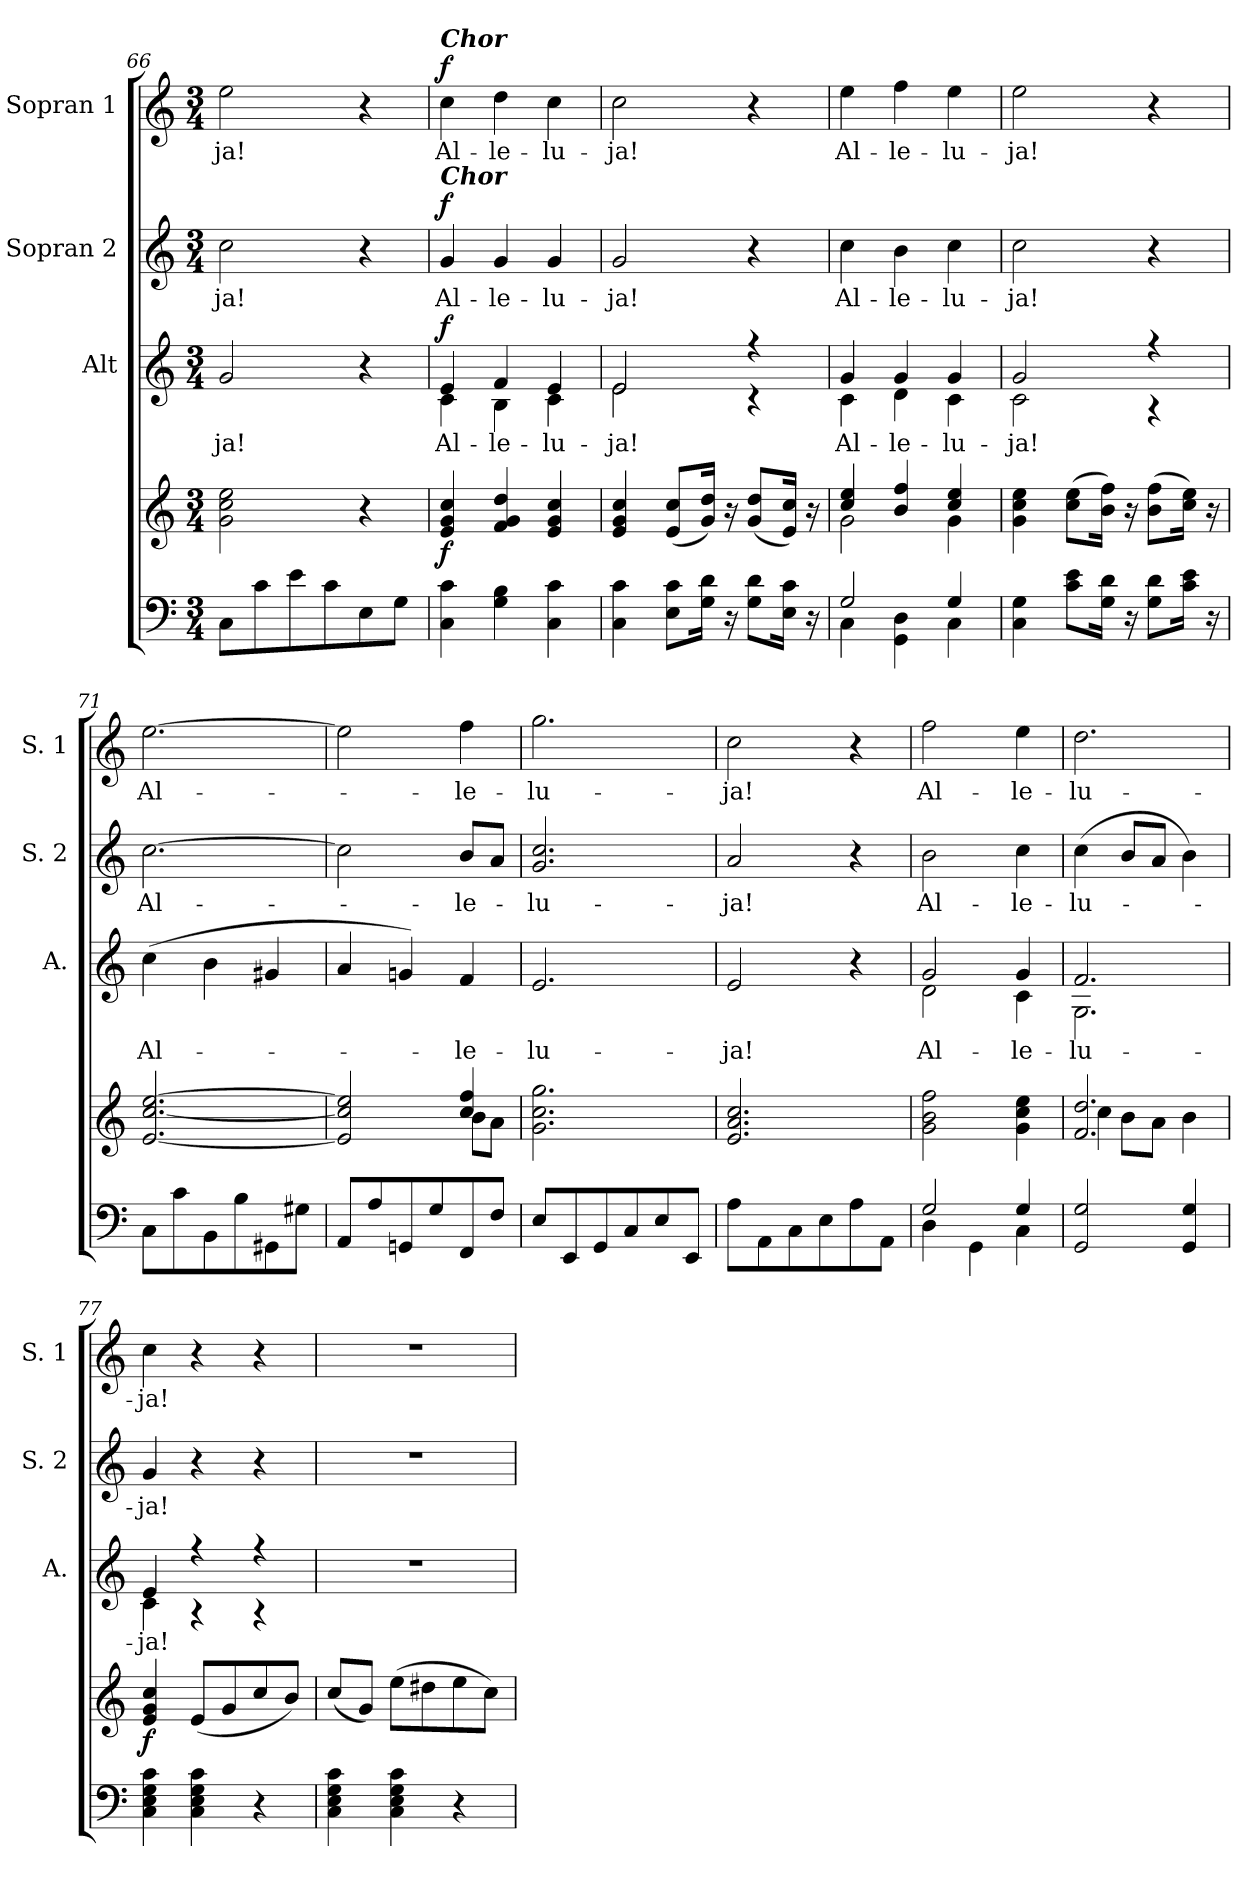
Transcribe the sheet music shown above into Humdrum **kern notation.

**kern	**kern	**dynam	**kern	**text	**dynam	**kern	**text	**dynam	**kern	**text	**dynam
*part4	*part4	*part4	*part3	*part3	*part3	*part2	*part2	*part2	*part1	*part1	*part1
*staff5	*staff4	*staff4/5	*staff3	*staff3	*staff3	*staff2	*staff2	*staff2	*staff1	*staff1	*staff1
*	*	*	*I"Alt	*	*	*I"Sopran 2	*	*	*I"Sopran 1	*	*
*	*	*	*I'A.	*	*	*I'S. 2	*	*	*I'S. 1	*	*
*clefF4	*clefG2	*	*clefG2	*	*	*clefG2	*	*	*clefG2	*	*
*k[]	*k[]	*	*k[]	*	*	*k[]	*	*	*k[]	*	*
*C:	*C:	*	*C:	*	*	*C:	*	*	*C:	*	*
*M3/4	*M3/4	*	*M3/4	*	*	*M3/4	*	*	*M3/4	*	*
=66	=66	=66	=66	=66	=66	=66	=66	=66	=66	=66	=66
!	!	!	!	!LO:LY:b	!	!	!LO:LY:b	!	!	!LO:LY:b	!
8C\L	2g\ 2cc\ 2ee\	.	2g/	-ja!	.	2cc\	-ja!	.	2ee\	-ja!	.
8c\	.	.	.	.	.	.	.	.	.	.	.
8e\	.	.	.	.	.	.	.	.	.	.	.
8c\	.	.	.	.	.	.	.	.	.	.	.
8E\	4r	.	4r	.	.	4r	.	.	4r	.	.
8G\J	.	.	.	.	.	.	.	.	.	.	.
=67	=67	=67	=67	=67	=67	=67	=67	=67	=67	=67	=67
!	!	!	!	!	!	!	!	!	!LO:TX:a:Bi:t=Chor	!	!
!	!	!	!	!	!	!LO:TX:a:Bi:t=Chor	!	!	!	!	!
!	!	!	!LO:TX:a:Bi:t=Chor	!	!	!	!	!	!	!	!
!	!	!LO:DY:b	!	!LO:LY:b	!LO:DY:a	!	!LO:LY:b	!LO:DY:a	!	!LO:LY:b	!LO:DY:a
*	*	*	*^	*	*	*	*	*	*	*	*
4C\ 4c\	4e/ 4g/ 4cc/	f	4e/	4c\	Al-	f	4g/	Al-	f	4cc\	Al-	f
!	!	!	!	!	!LO:LY:b	!	!	!LO:LY:b	!	!	!LO:LY:b	!
4G\ 4B\	4f/ 4g/ 4dd/	.	4f/	4B\	-le-	.	4g/	-le-	.	4dd\	-le-	.
!	!	!	!	!	!LO:LY:b	!	!	!LO:LY:b	!	!	!LO:LY:b	!
4C\ 4c\	4e/ 4g/ 4cc/	.	4e/	4c\	-lu-	.	4g/	-lu-	.	4cc\	-lu-	.
!!LO:LB:g=z
=68	=68	=68	=68	=68	=68	=68	=68	=68	=68	=68	=68	=68
!	!	!	!	!	!LO:LY:b	!	!	!LO:LY:b	!	!	!LO:LY:b	!
4C\ 4c\	4e/ 4g/ 4cc/	.	2e/	2e\	-ja!	.	2g/	-ja!	.	2cc\	-ja!	.
8E\ 8c\L	(<8e/ 8cc/L	.	.	.	.	.	.	.	.	.	.	.
16G\ 16d\Jk	16g/ 16dd/Jk)	.	.	.	.	.	.	.	.	.	.	.
16r	16r	.	.	.	.	.	.	.	.	.	.	.
8G\ 8d\L	(<8g/ 8dd/L	.	4r	4r	.	.	4r	.	.	4r	.	.
16E\ 16c\Jk	16e/ 16cc/Jk)	.	.	.	.	.	.	.	.	.	.	.
16r	16r	.	.	.	.	.	.	.	.	.	.	.
=69	=69	=69	=69	=69	=69	=69	=69	=69	=69	=69	=69	=69
*^	*^	*	*	*	*	*	*	*	*	*	*	*
!	!	!	!	!	!	!	!LO:LY:b	!	!	!LO:LY:b	!	!	!LO:LY:b	!
2G/	4C\	4cc/ 4ee/	2g\	.	4g/	4c\	Al-	.	4cc\	Al-	.	4ee\	Al-	.
!	!	!	!	!	!	!	!LO:LY:b	!	!	!LO:LY:b	!	!	!LO:LY:b	!
.	4GG\ 4D\	4b/ 4ff/	.	.	4g/	4d\	-le-	.	4b\	-le-	.	4ff\	-le-	.
!	!	!	!	!	!	!	!LO:LY:b	!	!	!LO:LY:b	!	!	!LO:LY:b	!
4G/	4C\	4cc/ 4ee/	4g\	.	4g/	4c\	-lu-	.	4cc\	-lu-	.	4ee\	-lu-	.
=70	=70	=70	=70	=70	=70	=70	=70	=70	=70	=70	=70	=70	=70	=70
!	!	!	!	!	!	!	!LO:LY:b	!	!	!LO:LY:b	!	!	!LO:LY:b	!
*v	*v	*	*	*	*	*	*	*	*	*	*	*	*	*
*	*v	*v	*	*	*	*	*	*	*	*	*	*	*
4C\ 4G\	4g\ 4cc\ 4ee\	.	2g/	2c\	-ja!	.	2cc\	-ja!	.	2ee\	-ja!	.
8c\ 8e\L	(>8cc\ 8ee\L	.	.	.	.	.	.	.	.	.	.	.
16G\ 16d\Jk	16b\ 16ff\Jk)	.	.	.	.	.	.	.	.	.	.	.
16r	16r	.	.	.	.	.	.	.	.	.	.	.
8G\ 8d\L	(>8b\ 8ff\L	.	4r	4r	.	.	4r	.	.	4r	.	.
16c\ 16e\Jk	16cc\ 16ee\Jk)	.	.	.	.	.	.	.	.	.	.	.
16r	16r	.	.	.	.	.	.	.	.	.	.	.
*	*	*	*v	*v	*	*	*	*	*	*	*	*
=71	=71	=71	=71	=71	=71	=71	=71	=71	=71	=71	=71
!	!	!	!	!LO:LY:b	!	!	!LO:LY:b	!	!	!LO:LY:b	!
8C\L	[2.e/ [2.cc/ [2.ee/	.	(>4cc\	Al-	.	[2.cc\	Al-	.	[2.ee\	Al-	.
8c\	.	.	.	.	.	.	.	.	.	.	.
8BB\	.	.	4b\	.	.	.	.	.	.	.	.
8B\	.	.	.	.	.	.	.	.	.	.	.
8GG#X\	.	.	4g#X/	.	.	.	.	.	.	.	.
8G#X\J	.	.	.	.	.	.	.	.	.	.	.
=72	=72	=72	=72	=72	=72	=72	=72	=72	=72	=72	=72
*	*^	*	*	*	*	*	*	*	*	*	*
8AA/L	2e/] 2cc/] 2ee/]	2ryy	.	4a/	.	.	2cc\]	.	.	2ee\]	.	.
8A/	.	.	.	.	.	.	.	.	.	.	.	.
8GGn/	.	.	.	4gn/)	.	.	.	.	.	.	.	.
8G/	.	.	.	.	.	.	.	.	.	.	.	.
!	!	!	!	!	!LO:LY:b	!	!	!LO:LY:b	!	!	!LO:LY:b	!
8FF/	4cc/ 4ff/	8b\L	.	4f/	-le-	.	8b/L	-le-	.	4ff\	-le-	.
8F/J	.	8a\J	.	.	.	.	8a/J	.	.	.	.	.
=73	=73	=73	=73	=73	=73	=73	=73	=73	=73	=73	=73	=73
!	!	!	!	!	!LO:LY:b	!	!	!LO:LY:b	!	!	!LO:LY:b	!
*	*v	*v	*	*	*	*	*	*	*	*	*	*
8E/L	2.g\ 2.cc\ 2.gg\	.	2.e/	-lu-	.	2.g/ 2.cc/	-lu-	.	2.gg\	-lu-	.
8EE/	.	.	.	.	.	.	.	.	.	.	.
8GG/	.	.	.	.	.	.	.	.	.	.	.
8C/	.	.	.	.	.	.	.	.	.	.	.
8E/	.	.	.	.	.	.	.	.	.	.	.
8EE/J	.	.	.	.	.	.	.	.	.	.	.
!!LO:PB:g=z
=74	=74	=74	=74	=74	=74	=74	=74	=74	=74	=74	=74
!	!	!	!	!LO:LY:b	!	!	!LO:LY:b	!	!	!LO:LY:b	!
8A\L	2.e/ 2.a/ 2.cc/	.	2e/	-ja!	.	2a/	-ja!	.	2cc\	-ja!	.
8AA\	.	.	.	.	.	.	.	.	.	.	.
8C\	.	.	.	.	.	.	.	.	.	.	.
8E\	.	.	.	.	.	.	.	.	.	.	.
8A\	.	.	4r	.	.	4r	.	.	4r	.	.
8AA\J	.	.	.	.	.	.	.	.	.	.	.
=75	=75	=75	=75	=75	=75	=75	=75	=75	=75	=75	=75
*^	*	*	*	*	*	*	*	*	*	*	*
!	!	!	!	!	!LO:LY:b	!	!	!LO:LY:b	!	!	!LO:LY:b	!
*	*	*	*	*^	*	*	*	*	*	*	*	*
2G/	4D\	2g\ 2b\ 2ff\	.	2g/	2d\	Al-	.	2b\	Al-	.	2ff\	Al-	.
.	4GG\	.	.	.	.	.	.	.	.	.	.	.	.
!	!	!	!	!	!	!LO:LY:b	!	!	!LO:LY:b	!	!	!LO:LY:b	!
4G/	4C\	4g\ 4cc\ 4ee\	.	4g/	4c\	-le-	.	4cc\	-le-	.	4ee\	-le-	.
=76	=76	=76	=76	=76	=76	=76	=76	=76	=76	=76	=76	=76	=76
*	*	*^	*	*	*	*	*	*	*	*	*	*	*
!	!	!	!	!	!	!	!LO:LY:b	!	!	!LO:LY:b	!	!	!LO:LY:b	!
*v	*v	*	*	*	*	*	*	*	*	*	*	*	*	*
2GG/ 2G/	2.f/ 2.dd/	4cc\	.	2.f/	2.G\	-lu-	.	(>4cc\	-lu-	.	2.dd\	-lu-	.
.	.	8b\L	.	.	.	.	.	8b/L	.	.	.	.	.
.	.	8a\J	.	.	.	.	.	8a/J	.	.	.	.	.
4GG/ 4G/	.	4b\	.	.	.	.	.	4b\)	.	.	.	.	.
=77	=77	=77	=77	=77	=77	=77	=77	=77	=77	=77	=77	=77	=77
!	!	!	!LO:DY:b	!	!	!LO:LY:b	!	!	!LO:LY:b	!	!	!LO:LY:b	!
*	*v	*v	*	*	*	*	*	*	*	*	*	*	*
4C\ 4E\ 4G\ 4c\	4e/ 4g/ 4cc/	f	4e/	4c\	-ja!	.	4g/	-ja!	.	4cc\	-ja!	.
4C\ 4E\ 4G\ 4c\	(<8e/L	.	4r	4r	.	.	4r	.	.	4r	.	.
.	8g/	.	.	.	.	.	.	.	.	.	.	.
4r	8cc/	.	4r	4r	.	.	4r	.	.	4r	.	.
.	8b/J)	.	.	.	.	.	.	.	.	.	.	.
*	*	*	*v	*v	*	*	*	*	*	*	*	*
=78	=78	=78	=78	=78	=78	=78	=78	=78	=78	=78	=78
4C\ 4E\ 4G\ 4c\	(<8cc/L	.	2.r	.	.	2.r	.	.	2.r	.	.
.	8g/J)	.	.	.	.	.	.	.	.	.	.
4C\ 4E\ 4G\ 4c\	(>8ee\L	.	.	.	.	.	.	.	.	.	.
.	8dd#X\	.	.	.	.	.	.	.	.	.	.
4r	8ee\	.	.	.	.	.	.	.	.	.	.
.	8cc\J)	.	.	.	.	.	.	.	.	.	.
=	=	=	=	=	=	=	=	=	=	=	=
*-	*-	*-	*-	*-	*-	*-	*-	*-	*-	*-	*-
